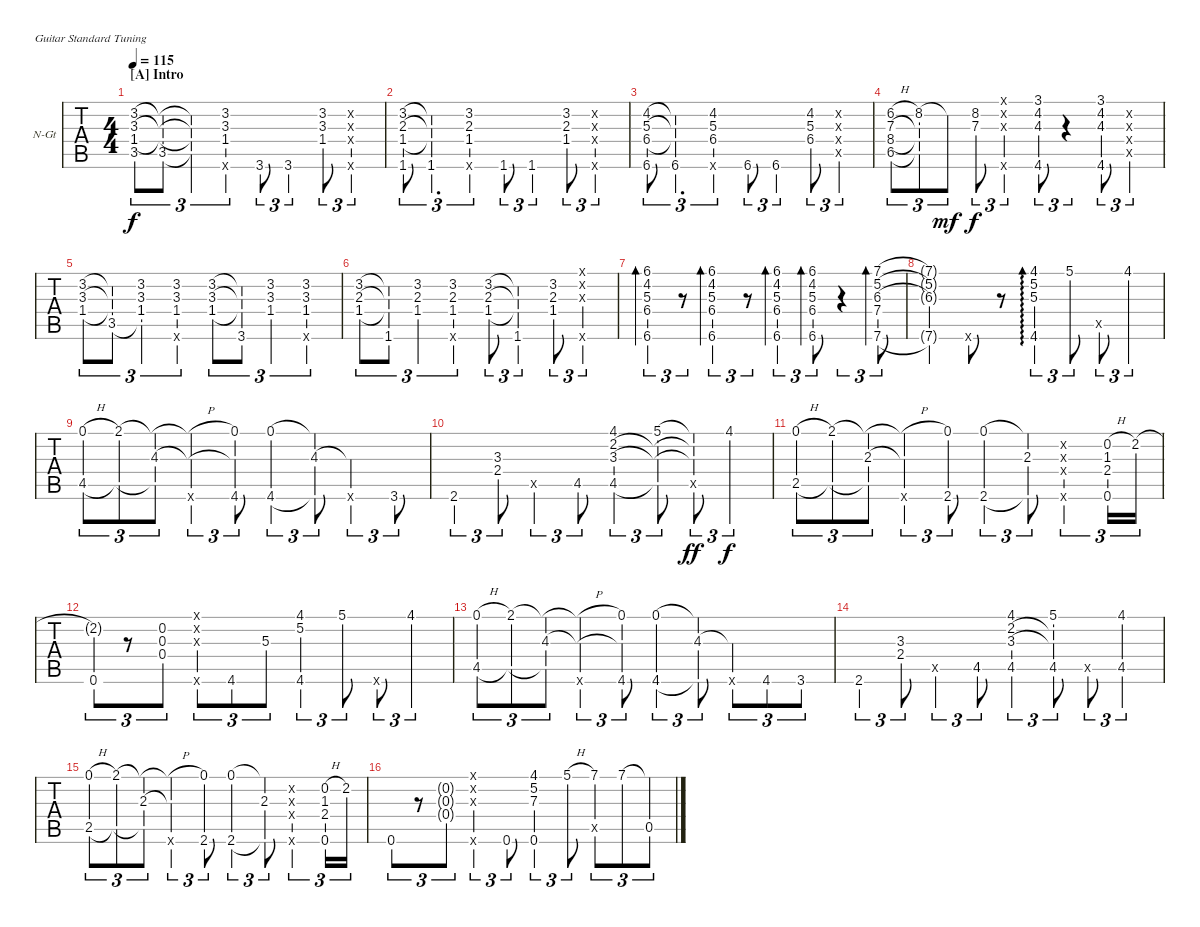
\defaultSystemsLayout 4
\bracketExtendMode groupsimilarinstruments
\firstSystemTrackNameOrientation horizontal
\otherSystemsTrackNameOrientation horizontal
\track ("Nylon Guitar" "N-Gt") {instrument acousticguitarnylon}
\staff {tabs}
\tuning (E4 B3 G3 D3 A2 E2)
\ts (4 4)
\section ("A" "Intro")
\tempo 115
\clef g2
\ks c
(3.2 3.3 1.4 3.5).8{tu (3 2) dy f instrument acousticguitarnylon} (3.5 3.2{t} 3.3{t} 1.4{t}).8{tu (3 2)} (3.5{t} 3.2{t} 3.3{t} 1.4{t}).4{tu (3 2)} (0.6{x} 3.2 3.3 1.4).4{tu (3 2)} 3.6.8{tu (3 2)} 3.6.4{tu (3 2)} (1.4 3.2 3.3).8{tu (3 2)} (2.6{x} 0.2{x} 0.3{x} 0.4{x}).4{tu (3 2)} |
(3.2 2.3 1.4 1.6).8{tu (3 2)} (1.6 3.2{t} 2.3{t} 1.4{t}).4{d tu (3 2)} (0.6{x} 3.2 2.3 1.4).4{tu (3 2)} 1.6.8{tu (3 2)} 1.6.4{tu (3 2)} (2.3 1.4 3.2).8{tu (3 2)} (0.6{x} 0.2{x} 0.3{x} 0.4{x}).4{tu (3 2)} |
(4.2 5.3 6.4 6.6).8{tu (3 2)} (6.6 4.2{t} 5.3{t} 6.4{t}).4{d tu (3 2)} (0.6{x} 4.2 5.3 6.4).4{tu (3 2)} 6.6.8{tu (3 2)} 6.6.4{tu (3 2)} (4.2 5.3 6.4).8{tu (3 2)} (0.5{x} 0.2{x} 0.3{x} 0.4{x}).4{tu (3 2)} |
(6.2{h} 7.3 8.4 6.5).8{tu (3 2)} (8.2 7.3{t} 8.4{t} 6.5{t}).8{tu (3 2)} 8.2{t}.8{tu (3 2) dy mf} (8.2 7.3).8{tu (3 2) dy f} (0.6{x} 0.2{x} 0.3{x} 0.1{x}).4{tu (3 2)} (4.2 3.1 4.6 4.3).8{tu (3 2)} r.4{tu (3 2)} (4.2 4.3 3.1 4.6).8{tu (3 2)} (4.3{x} 0.2{x} 0.5{x} 0.4{x}).4{tu (3 2)} |
(3.2 3.3 1.4).8{tu (3 2)} (3.5 3.2{t} 3.3{t} 1.4{t}).8{tu (3 2)} (3.5{t} 3.2 3.3 1.4).4{tu (3 2)} (0.6{x} 3.2 3.3 1.4).4{tu (3 2)} (3.2 3.3 1.4).8{tu (3 2)} (3.6 3.2{t} 3.3{t} 1.4{t}).8{tu (3 2)} (1.4 3.2 3.3).4{tu (3 2)} (2.6{x} 3.2 3.3 1.4).4{tu (3 2)} |
(3.2 2.3 1.4).8{tu (3 2)} (1.6 3.2{t} 2.3{t} 1.4{t}).8{tu (3 2)} (3.2 2.3 1.4).4{tu (3 2)} (0.6{x} 3.2 2.3 1.4).4{tu (3 2)} (3.2 2.3 1.4).8{tu (3 2)} (1.6 3.2{t} 2.3{t} 1.4{t}).4{tu (3 2)} (2.3 1.4 3.2).8{tu (3 2)} (0.6{x} 0.2{x} 0.3{x} 0.1{x}).4{tu (3 2)} |
(6.1 4.2 5.3 6.6 6.4).4{tu (3 2) bd 30} r.8{tu (3 2)} (6.1 4.2 5.3 6.6 6.4).4{tu (3 2) bd 30} r.8{tu (3 2)} (6.1 4.2 5.3 6.6 6.4).4{tu (3 2) bd 30} (6.1 4.2 5.3 6.6 6.4).8{tu (3 2) bd 30} r.4{tu (3 2)} (7.1 5.2 6.3 7.6 7.4).8{tu (3 2) bd 120} |
(7.1{t} 5.2{t} 6.3{t} 7.6{t}).4 0.6{x}.8 r.8 (4.1{lf 2 rf 4} 4.6{lf 2 rf 1} 5.2{lf 4 rf 3} 5.3{lf 3 rf 2}).4{tu (3 2) ad 0} 5.1{lf 5 rf 4}.8{tu (3 2)} 0.5{x}.8{tu (3 2)} 4.1{lf 5 rf 4}.4{tu (3 2)} |
(0.1{h rf 4} 4.5{lf 4 rf 1}).8{tu (3 2)} (2.1{lf 2} 4.5{t}).8{tu (3 2)} (4.3{lf 5 rf 2} 2.1{t} 4.5{t}).8{tu (3 2)} (0.6{x} 4.3{t} 2.1{h t}).4{tu (3 2)} (4.3{t} 4.6{lf 4 rf 1} 0.1).8{tu (3 2)} (0.1{rf 4} 4.6{lf 4 rf 1}).4{tu (3 2)} (4.3{lf 5 rf 2} 0.1{t} 4.6{t}).8{tu (3 2)} (0.6{x} 4.3{t}).4{tu (3 2)} 3.6{lf 3 rf 1}.8{tu (3 2)} |
2.6{lf 2 rf 1}.4{tu (3 2)} (3.3{lf 4 rf 3} 2.4{lf 3 rf 2}).8{tu (3 2)} 0.5{x}.4{tu (3 2)} 4.5{lf 4 rf 1}.8{tu (3 2)} (3.3{lf 3} 4.5{lf 4} 2.2{lf 2} 4.1{lf 5}).4{tu (3 2)} (5.1{lf 5 rf 4} 3.3{t} 4.5{t} 2.2{t}).8{tu (3 2)} (4.5{x} 5.1{t} 3.3{t} 2.2{t}).8{tu (3 2) dy ff} 4.1{lf 5 rf 4}.4{tu (3 2) dy f} |
(0.1{h rf 4} 2.5{lf 2 rf 1}).8{tu (3 2)} (2.1{lf 4} 2.5{t}).8{tu (3 2)} (2.3{lf 3 rf 2} 2.1{t} 2.5{t}).8{tu (3 2)} (0.6{x} 2.3{t} 2.1{h t}).4{tu (3 2)} (0.1 2.6{lf 2 rf 1}).8{tu (3 2)} (2.6{lf 2 rf 1} 0.1{rf 4}).4{tu (3 2)} (2.3{lf 3 rf 2} 2.6{t} 0.1{t}).8{tu (3 2)} (0.6{x} 0.2{x} 0.3{x} 0.4{x}).4{tu (3 2)} (1.3{lf 3} 2.4{lf 4} 0.6 0.2{h}).16{tu (3 2)} 2.2{lf 5}.16{tu (3 2)} |
(0.6 2.2{t}).8{tu (3 2)} r.8{tu (3 2)} (0.2 0.3 0.4).8{tu (3 2)} (0.6{x} 0.3{x} 0.2{x} 0.1{x}).8{tu (3 2)} 4.6{lf 2 rf 1}.8{tu (3 2)} 5.3{lf 3 rf 2}.8{tu (3 2)} (4.1{lf 2 rf 4} 4.6{lf 2 rf 1} 5.2{lf 4 rf 3}).4{tu (3 2)} 5.1{lf 5 rf 4}.8{tu (3 2)} 0.6{x}.8{tu (3 2)} 4.1{lf 5 rf 4}.4{tu (3 2)} |
(0.1{h} 4.5{lf 4}).8{tu (3 2)} (2.1{lf 2} 4.5{t}).8{tu (3 2)} (4.3{lf 5} 2.1{t} 4.5{t}).8{tu (3 2)} (0.6{x} 4.3{t} 2.1{h t}).4{tu (3 2)} (4.3{t} 4.6{lf 4} 0.1).8{tu (3 2)} (0.1 4.6{lf 4}).4{tu (3 2)} (4.3{lf 5} 0.1{t} 4.6{t}).8{tu (3 2)} (0.6{x} 4.3{t}).8{tu (3 2)} 4.6{lf 4}.8{tu (3 2)} 3.6{lf 3}.8{tu (3 2)} |
2.6{lf 2}.4{tu (3 2)} (3.3{lf 4} 2.4{lf 3}).8{tu (3 2)} 0.5{x}.4{tu (3 2)} 4.5{lf 4}.8{tu (3 2)} (3.3{lf 3} 4.5{lf 4} 2.2{lf 2} 4.1{lf 5}).4{tu (3 2)} (5.1{lf 5} 4.5{lf 4} 3.3{t} 2.2{t}).8{tu (3 2)} 4.5{x}.8{tu (3 2)} (4.1{lf 5} 4.5{lf 4}).4{tu (3 2)} |
(0.1{h} 2.5{lf 2}).8{tu (3 2)} (2.1{lf 4} 2.5{t}).8{tu (3 2)} (2.3{lf 3} 2.1{t} 2.5{t}).8{tu (3 2)} (0.6{x} 2.3{t} 2.1{h t}).4{tu (3 2)} (0.1 2.6{lf 2}).8{tu (3 2)} (2.6{lf 2} 0.1).4{tu (3 2)} (2.3{lf 3} 2.6{t} 0.1{t}).8{tu (3 2)} (0.6{x} 0.2{x} 0.3{x} 0.4{x}).4{tu (3 2)} (1.3{lf 3} 2.4{lf 4} 0.6 0.2{h}).16{tu (3 2)} 2.2{lf 5}.16{tu (3 2)} |
0.6.8{tu (3 2)} r.8{tu (3 2)} (0.2{g} 0.3{g} 0.4{g}).8{tu (3 2)} (0.6{x} 0.1{x} 0.2{x} 0.3{x}).4{tu (3 2)} 0.6.8{tu (3 2)} (0.6 4.1{lf 2} 5.2{lf 3} 7.3{lf 4}).4{tu (3 2)} 5.1{h lf 2}.8{tu (3 2)} (7.1{lf 5} 0.5{x}).8{tu (3 2)} 7.1{lf 5}.8{tu (3 2)} (0.5 7.1{t}).8{tu (3 2)}
